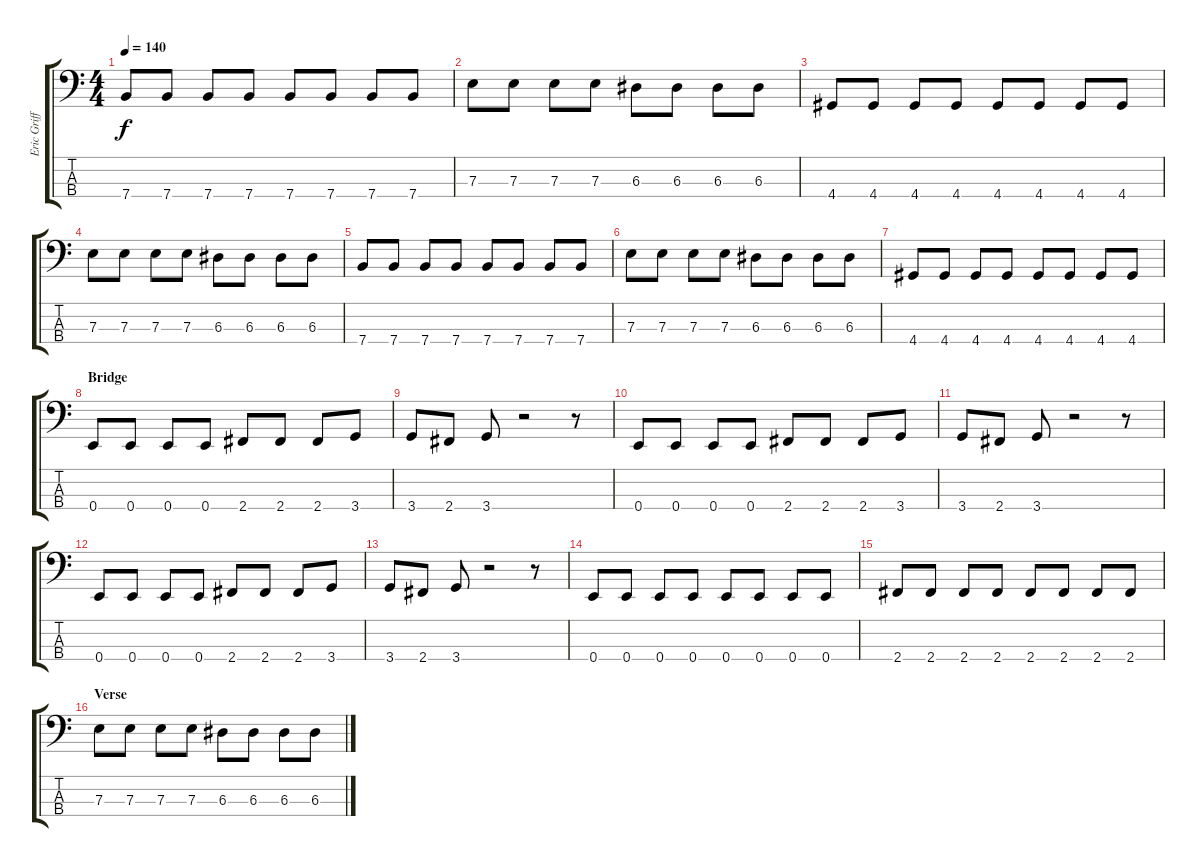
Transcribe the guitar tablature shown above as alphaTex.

\track ("Eric Griffin" "Eric Griff") {instrument electricbasspick}
\staff {score tabs}
\tuning (G2 D2 A1 E1) {hide}
\ts (4 4)
\tempo 140
\clef f4
\ks c
7.4.8{dy f} 7.4.8 7.4.8 7.4.8 7.4.8 7.4.8 7.4.8 7.4.8 |
7.3.8 7.3.8 7.3.8 7.3.8 6.3.8 6.3.8 6.3.8 6.3.8 |
4.4.8 4.4.8 4.4.8 4.4.8 4.4.8 4.4.8 4.4.8 4.4.8 |
7.3.8 7.3.8 7.3.8 7.3.8 6.3.8 6.3.8 6.3.8 6.3.8 |
7.4.8 7.4.8 7.4.8 7.4.8 7.4.8 7.4.8 7.4.8 7.4.8 |
7.3.8 7.3.8 7.3.8 7.3.8 6.3.8 6.3.8 6.3.8 6.3.8 |
4.4.8 4.4.8 4.4.8 4.4.8 4.4.8 4.4.8 4.4.8 4.4.8 |
\section ("" "Bridge")
0.4.8 0.4.8 0.4.8 0.4.8 2.4.8 2.4.8 2.4.8 3.4.8 |
3.4.8 2.4.8 3.4.8 r.2 r.8 |
0.4.8 0.4.8 0.4.8 0.4.8 2.4.8 2.4.8 2.4.8 3.4.8 |
3.4.8 2.4.8 3.4.8 r.2 r.8 |
0.4.8 0.4.8 0.4.8 0.4.8 2.4.8 2.4.8 2.4.8 3.4.8 |
3.4.8 2.4.8 3.4.8 r.2 r.8 |
0.4.8 0.4.8 0.4.8 0.4.8 0.4.8 0.4.8 0.4.8 0.4.8 |
2.4.8 2.4.8 2.4.8 2.4.8 2.4.8 2.4.8 2.4.8 2.4.8 |
\section ("" "Verse")
7.3.8 7.3.8 7.3.8 7.3.8 6.3.8 6.3.8 6.3.8 6.3.8
